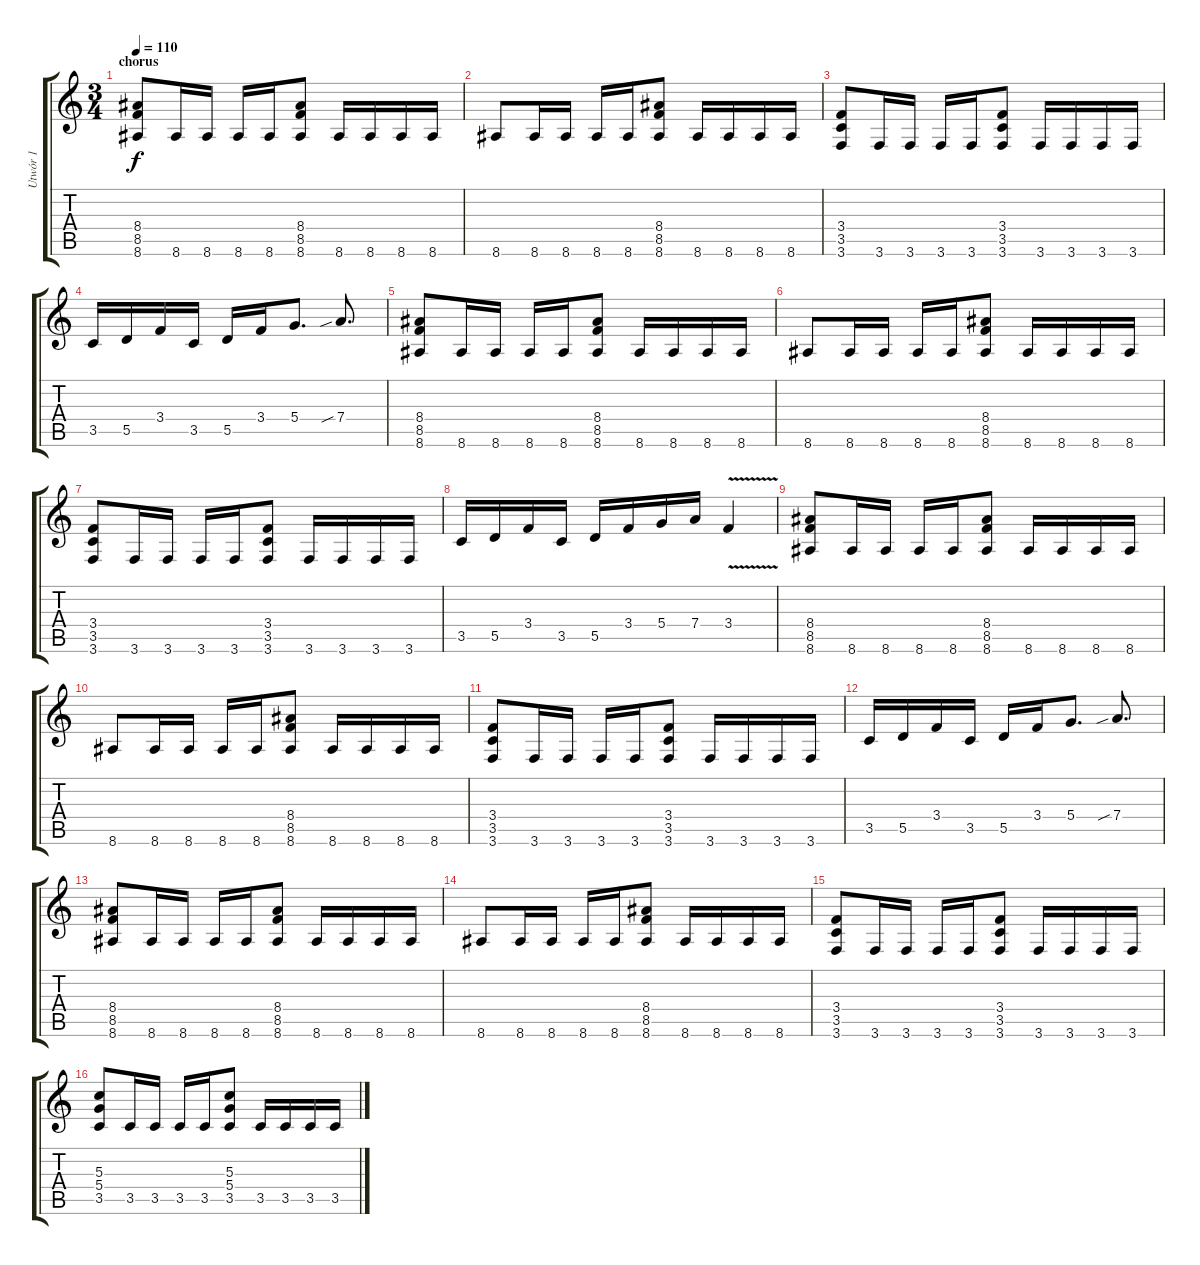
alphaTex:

\track ("Utwór 1" "Utwór 1") {instrument distortionguitar}
\staff {score tabs}
\tuning (E4 B3 G3 D3 A2 D2) {hide}
\ts (3 4)
\section ("" "chorus")
\tempo 110
\clef g2
\ks c
(8.4 8.5 8.6).8{dy f} 8.6.16 8.6.16 8.6.16 8.6.16 (8.4 8.5 8.6).8 8.6.16 8.6.16 8.6.16 8.6.16 |
8.6.8 8.6.16 8.6.16 8.6.16 8.6.16 (8.4 8.5 8.6).8 8.6.16 8.6.16 8.6.16 8.6.16 |
(3.4 3.5 3.6).8 3.6.16 3.6.16 3.6.16 3.6.16 (3.4 3.5 3.6).8 3.6.16 3.6.16 3.6.16 3.6.16 |
3.5.16 5.5.16 3.4.16 3.5.16 5.5.16 3.4.16 5.4.8{d} 7.4{sib}.8{d} |
(8.4 8.5 8.6).8 8.6.16 8.6.16 8.6.16 8.6.16 (8.4 8.5 8.6).8 8.6.16 8.6.16 8.6.16 8.6.16 |
8.6.8 8.6.16 8.6.16 8.6.16 8.6.16 (8.4 8.5 8.6).8 8.6.16 8.6.16 8.6.16 8.6.16 |
(3.4 3.5 3.6).8 3.6.16 3.6.16 3.6.16 3.6.16 (3.4 3.5 3.6).8 3.6.16 3.6.16 3.6.16 3.6.16 |
3.5.16 5.5.16 3.4.16 3.5.16 5.5.16 3.4.16 5.4.16 7.4.16 3.4{v}.4 |
(8.4 8.5 8.6).8 8.6.16 8.6.16 8.6.16 8.6.16 (8.4 8.5 8.6).8 8.6.16 8.6.16 8.6.16 8.6.16 |
8.6.8 8.6.16 8.6.16 8.6.16 8.6.16 (8.4 8.5 8.6).8 8.6.16 8.6.16 8.6.16 8.6.16 |
(3.4 3.5 3.6).8 3.6.16 3.6.16 3.6.16 3.6.16 (3.4 3.5 3.6).8 3.6.16 3.6.16 3.6.16 3.6.16 |
3.5.16 5.5.16 3.4.16 3.5.16 5.5.16 3.4.16 5.4.8{d} 7.4{sib}.8{d} |
(8.4 8.5 8.6).8 8.6.16 8.6.16 8.6.16 8.6.16 (8.4 8.5 8.6).8 8.6.16 8.6.16 8.6.16 8.6.16 |
8.6.8 8.6.16 8.6.16 8.6.16 8.6.16 (8.4 8.5 8.6).8 8.6.16 8.6.16 8.6.16 8.6.16 |
(3.4 3.5 3.6).8 3.6.16 3.6.16 3.6.16 3.6.16 (3.4 3.5 3.6).8 3.6.16 3.6.16 3.6.16 3.6.16 |
(5.3 5.4 3.5).8 3.5.16 3.5.16 3.5.16 3.5.16 (5.3 5.4 3.5).8 3.5.16 3.5.16 3.5.16 3.5.16
